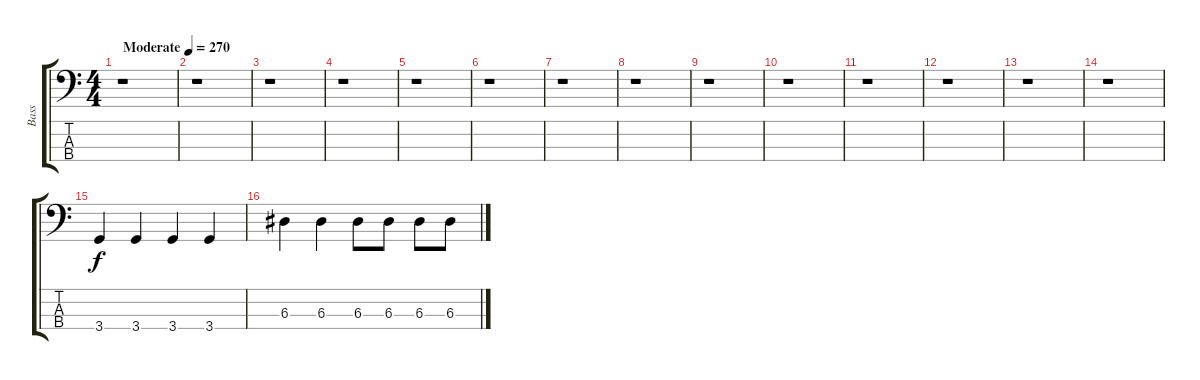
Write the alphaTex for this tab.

\track ("Bass" "Bass") {instrument electricbasspick}
\staff {score tabs}
\tuning (G2 D2 A1 E1) {hide}
\ts (4 4)
\tempo (270 "Moderate")
\clef f4
\ks c
r.1{dy f instrument electricbasspick} |
r.1 |
r.1 |
r.1 |
r.1 |
r.1 |
r.1 |
r.1 |
r.1 |
r.1 |
r.1 |
r.1 |
r.1 |
r.1 |
3.4.4 3.4.4 3.4.4 3.4.4 |
6.3.4 6.3.4 6.3.8 6.3.8 6.3.8 6.3.8
